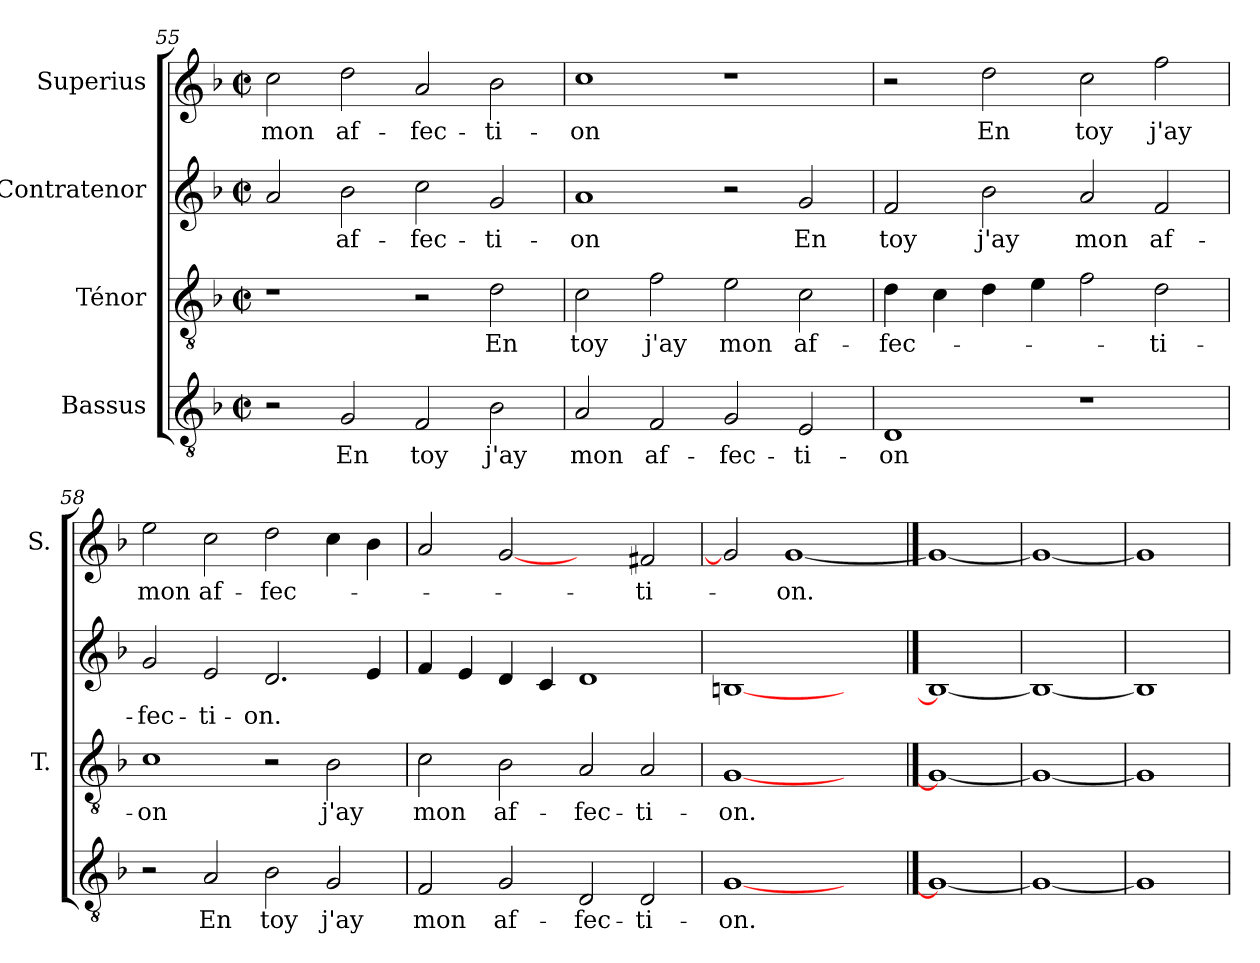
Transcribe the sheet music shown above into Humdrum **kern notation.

**kern	**text	**kern	**text	**kern	**text	**kern	**text
*part4	*part4	*part3	*part3	*part2	*part2	*part1	*part1
*staff4	*staff4	*staff3	*staff3	*staff2	*staff2	*staff1	*staff1
*I"Bassus	*	*I"Ténor	*	*I"Contratenor	*	*I"Superius	*
*	*	*I'T.	*	*	*	*I'S.	*
!!LO:LB:g=z
*clefGv2	*	*clefGv2	*	*clefG2	*	*clefG2	*
*k[b-]	*	*k[b-]	*	*k[b-]	*	*k[b-]	*
*F:	*	*F:	*	*F:	*	*F:	*
*M2/2	*	*M2/2	*	*M2/2	*	*M2/2	*
*met(c|)	*	*met(c|)	*	*met(c|)	*	*met(c|)	*
=55	=55	=55	=55	=55	=55	=55	=55
2r	.	1r	.	2a/	.	2cc\	mon
2G/	En	.	.	2b-\	af-	2dd\	af-
2F/	toy	2r	.	2cc\	-fec-	2a/	-fec-
2B-\	j'ay	2d\	En	2g/	-ti-	2b-\	-ti-
=56	=56	=56	=56	=56	=56	=56	=56
2A/	mon	2c\	toy	1a/	-on	1cc\	-on
2F/	af-	2f\	j'ay	.	.	.	.
2G/	-fec-	2e\	mon	2r	.	1r	.
2E/	-ti-	2c\	af-	2g/	En	.	.
=57	=57	=57	=57	=57	=57	=57	=57
1D/	-on	4d\	-fec-	2f/	toy	2r	.
.	.	4c\	.	.	.	.	.
.	.	4d\	.	2b-\	j'ay	2dd\	En
.	.	4e\	.	.	.	.	.
1r	.	2f\	.	2a/	mon	2cc\	toy
.	.	2d\	-ti-	2f/	af-	2ff\	j'ay
=58	=58	=58	=58	=58	=58	=58	=58
2r	.	1c\	-on	2g/	-fec-	2ee\	mon
2A/	En	.	.	2e/	-ti-	2cc\	af-
2B-\	toy	2r	.	2.d/	-on.	2dd\	-fec-
2G/	j'ay	2B-\	j'ay	.	.	4cc\	.
.	.	.	.	4e/	.	4b-\	.
=59	=59	=59	=59	=59	=59	=59	=59
2F/	mon	2c\	mon	4f/	.	2a/	.
.	.	.	.	4e/	.	.	.
2G/	af-	2B-\	af-	4d/	.	[2g/	.
.	.	.	.	4c/	.	.	.
2D/	-fec-	2A/	-fec-	1d/	.	2ryy	.
2D/	-ti-	2A/	-ti-	.	.	2f#X/	-ti-
=60	=60	=60	=60	=60	=60	=60	=60
[1G/	-on.	[1G/	-on.	[1Bn/	.	2g/]	.
.	.	.	.	.	.	[1g/	-on.
2ryy	.	2ryy	.	2ryy	.	.	.
==61	==61	==61	==61	==61	==61	==61	==61
1G/_	.	1G/_	.	1B/_	.	1g/_	.
=62	=62	=62	=62	=62	=62	=62	=62
1G/_	.	1G/_	.	1B/_	.	1g/_	.
=63	=63	=63	=63	=63	=63	=63	=63
1G/]	.	1G/]	.	1B/]	.	1g/]	.
=	=	=	=	=	=	=	=
*-	*-	*-	*-	*-	*-	*-	*-
